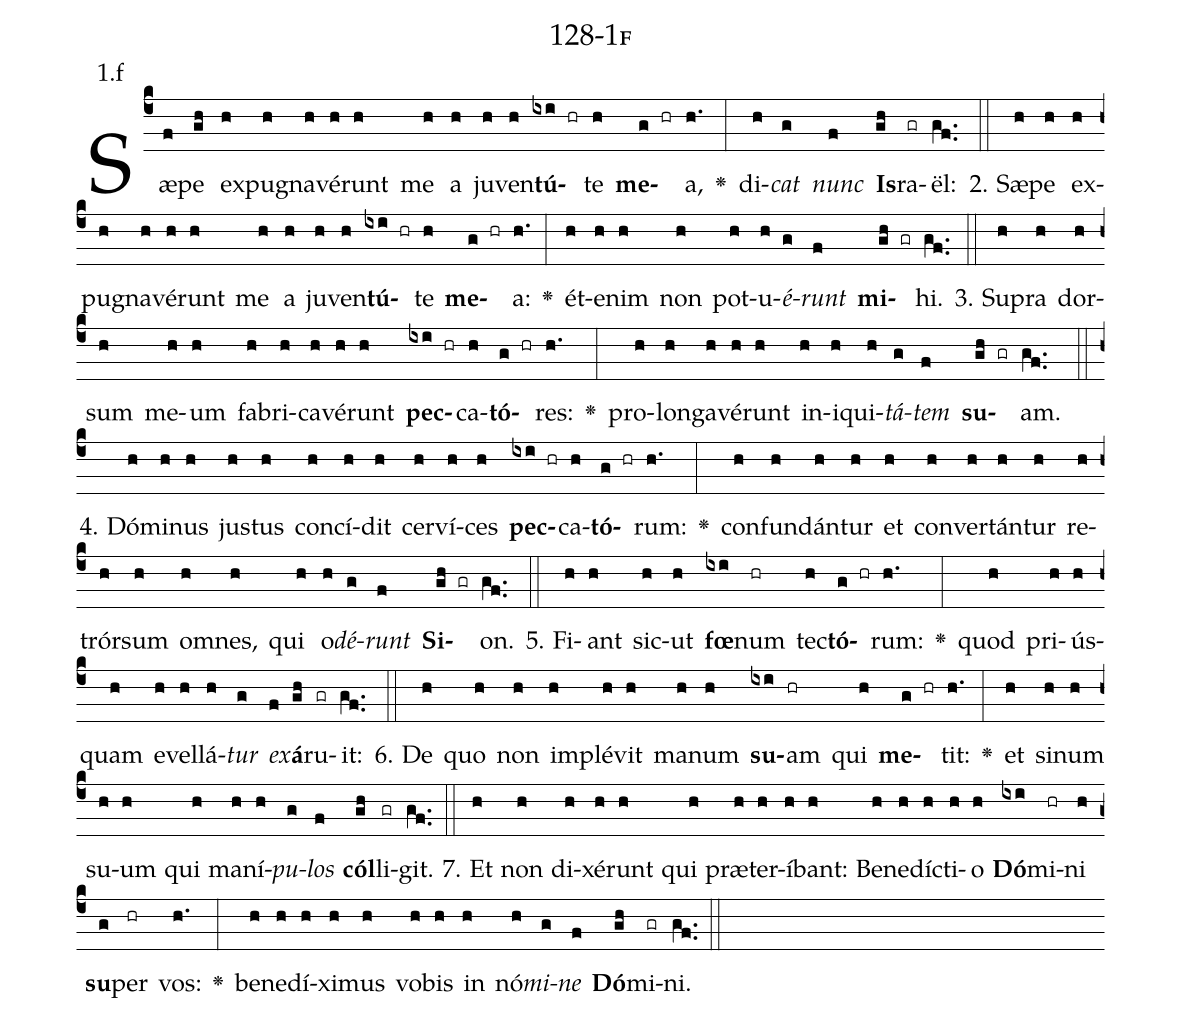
name: 128-1f;
annotation: 1.f;
%%
(c4)Sæ(f)pe(gh) ex(h)pu(h)gna(h)vé(h)runt(h) me(h) a(h) ju(h)ven(h)<b>tú</b>(ixi hr)te(h) <b>me</b>(g hr)a,(h.) <v>\greheightstar</v>(:) di(h)<i>cat</i>(g) <i>nunc</i>(f) <b>Is</b>(gh)ra(gr)ël:(gf..) (::)
2. Sæ(h)pe(h) ex(h)pu(h)gna(h)vé(h)runt(h) me(h) a(h) ju(h)ven(h)<b>tú</b>(ixi hr)te(h) <b>me</b>(g hr)a:(h.) <v>\greheightstar</v>(:) ét(h)e(h)nim(h) non(h) pot(h)u(h)<i>é</i>(g)<i>runt</i>(f) <b>mi</b>(gh gr)hi.(gf..) (::)
3. Su(h)pra(h) dor(h)sum(h) me(h)um(h) fa(h)bri(h)ca(h)vé(h)runt(h) <b>pec</b>(ixi hr)ca(h)<b>tó</b>(g hr)res:(h.) <v>\greheightstar</v>(:) pro(h)lon(h)ga(h)vé(h)runt(h) in(h)i(h)qui(h)<i>tá</i>(g)<i>tem</i>(f) <b>su</b>(gh gr)am.(gf..) (::)
4. Dó(h)mi(h)nus(h) jus(h)tus(h) con(h)cí(h)dit(h) cer(h)ví(h)ces(h) <b>pec</b>(ixi hr)ca(h)<b>tó</b>(g hr)rum:(h.) <v>\greheightstar</v>(:) con(h)fun(h)dán(h)tur(h) et(h) con(h)ver(h)tán(h)tur(h) re(h)trór(h)sum(h) om(h)nes,(h) qui(h) o(h)<i>dé</i>(g)<i>runt</i>(f) <b>Si</b>(gh gr)on.(gf..) (::)
5. Fi(h)ant(h) sic(h)ut(h) <b>fœ</b>(ixi)num(hr) tec(h)<b>tó</b>(g hr)rum:(h.) <v>\greheightstar</v>(:) quod(h) pri(h)ús(h)quam(h) e(h)vel(h)lá(h)<i>tur</i>(g) <i>ex</i>(f)<b>á</b>(gh)ru(gr)it:(gf..) (::)
6. De(h) quo(h) non(h) im(h)plé(h)vit(h) ma(h)num(h) <b>su</b>(ixi)am(hr) qui(h) <b>me</b>(g hr)tit:(h.) <v>\greheightstar</v>(:) et(h) si(h)num(h) su(h)um(h) qui(h) ma(h)ní(h)<i>pu</i>(g)<i>los</i>(f) <b>cól</b>(gh)li(gr)git.(gf..) (::)
7. Et(h) non(h) di(h)xé(h)runt(h) qui(h) præ(h)ter(h)í(h)bant:(h) Be(h)ne(h)díc(h)ti(h)o(h) <b>Dó</b>(ixi)mi(hr)ni(h) <b>su</b>(g)per(hr) vos:(h.) <v>\greheightstar</v>(:) be(h)ne(h)dí(h)xi(h)mus(h) vo(h)bis(h) in(h) nó(h)<i>mi</i>(g)<i>ne</i>(f) <b>Dó</b>(gh)mi(gr)ni.(gf..) (::)
